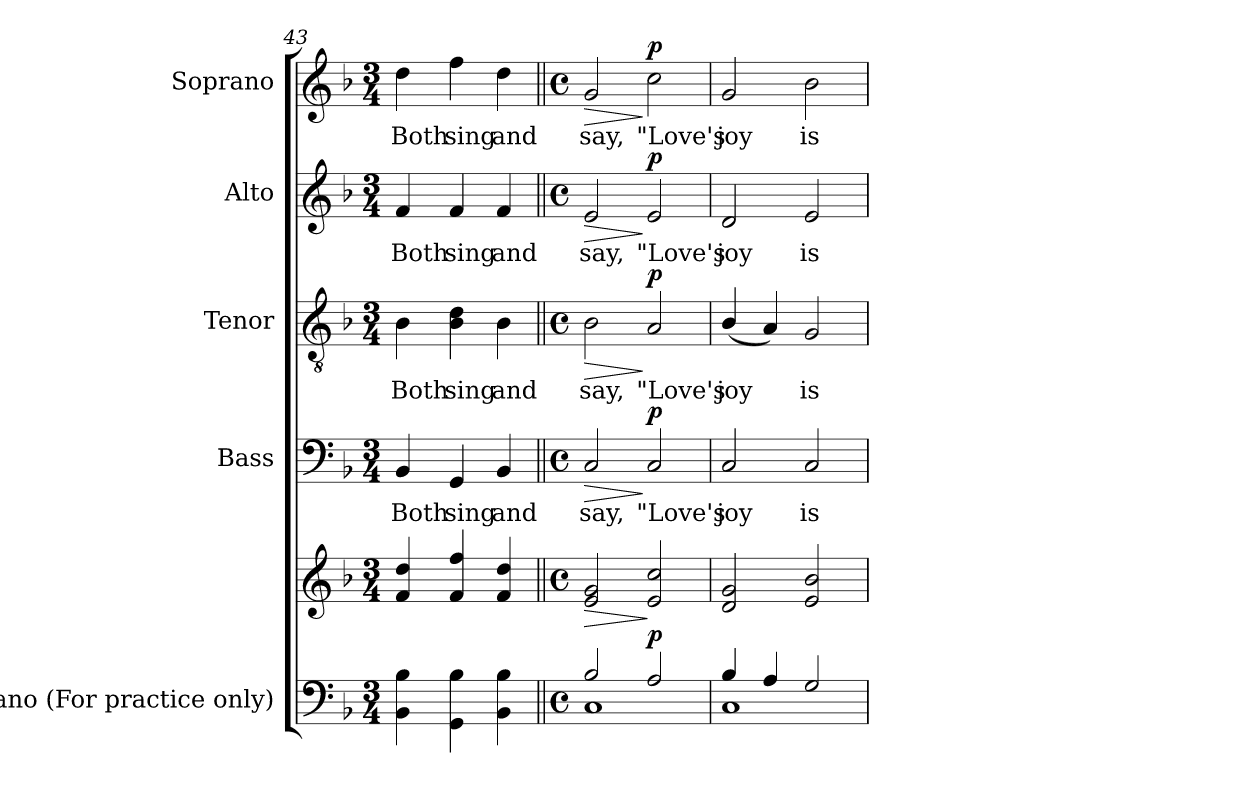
**kern	**kern	**dynam	**kern	**text	**dynam	**kern	**text	**dynam	**kern	**text	**dynam	**kern	**text	**dynam
*part5	*part5	*part5	*part4	*part4	*part4	*part3	*part3	*part3	*part2	*part2	*part2	*part1	*part1	*part1
*staff6	*staff5	*staff5/6	*staff4	*staff4	*staff4	*staff3	*staff3	*staff3	*staff2	*staff2	*staff2	*staff1	*staff1	*staff1
*I"Piano (For practice only)	*	*	*I"Bass	*	*	*I"Tenor	*	*	*I"Alto	*	*	*I"Soprano	*	*
*I'Pno.	*	*	*I'B.	*	*	*I'T.	*	*	*I'A.	*	*	*I'S.	*	*
*clefF4	*clefG2	*	*clefF4	*	*	*clefGv2	*	*	*clefG2	*	*	*clefG2	*	*
*	*	*	*	*	*	*ITrd7c12	*	*	*	*	*	*	*	*
*k[b-]	*k[b-]	*	*k[b-]	*	*	*k[b-]	*	*	*k[b-]	*	*	*k[b-]	*	*
*F:	*F:	*	*F:	*	*	*F:	*	*	*F:	*	*	*F:	*	*
*M3/4	*M3/4	*	*M3/4	*	*	*M3/4	*	*	*M3/4	*	*	*M3/4	*	*
=43	=43	=43	=43	=43	=43	=43	=43	=43	=43	=43	=43	=43	=43	=43
!	!	!	!	!LO:LY:b:color=#000000	!	!	!	!	!	!	!	!	!	!
!	!	!	!	!	!	!	!LO:LY:b:color=#000000	!	!	!	!	!	!	!
!	!	!	!	!	!	!	!	!	!	!LO:LY:b:color=#000000	!	!	!	!
!	!	!	!	!	!	!	!	!	!	!	!	!	!LO:LY:b:color=#000000	!
4BB-i\ 4B-i	4fi/ 4ddi	.	4BB-i/	Both	.	4BB-i\	Both	.	4fi/	Both	.	4ddi\	Both	.
!	!	!	!	!LO:LY:b:color=#000000	!	!	!	!	!	!	!	!	!	!
!	!	!	!	!	!	!	!LO:LY:b:color=#000000	!	!	!	!	!	!	!
!	!	!	!	!	!	!	!	!	!	!LO:LY:b:color=#000000	!	!	!	!
!	!	!	!	!	!	!	!	!	!	!	!	!	!LO:LY:b:color=#000000	!
4GGi\ 4B-i	4fi/ 4ffi	.	4GGi/	sing	.	4BB-i\ 4Di	sing	.	4fi/	sing	.	4ffi\	sing	.
!	!	!	!	!LO:LY:b:color=#000000	!	!	!	!	!	!	!	!	!	!
!	!	!	!	!	!	!	!LO:LY:b:color=#000000	!	!	!	!	!	!	!
!	!	!	!	!	!	!	!	!	!	!LO:LY:b:color=#000000	!	!	!	!
!	!	!	!	!	!	!	!	!	!	!	!	!	!LO:LY:b:color=#000000	!
4BB-i\ 4B-i	4fi/ 4ddi	.	4BB-i/	and	.	4BB-i\	and	.	4fi/	and	.	4ddi\	and	.
=44||	=44||	=44||	=44||	=44||	=44||	=44||	=44||	=44||	=44||	=44||	=44||	=44||	=44||	=44||
*M4/4	*M4/4	*	*M4/4	*	*	*M4/4	*	*	*M4/4	*	*	*M4/4	*	*
*met(c)	*met(c)	*	*met(c)	*	*	*met(c)	*	*	*met(c)	*	*	*met(c)	*	*
*^	*	*	*	*	*	*	*	*	*	*	*	*	*	*
!	!	!	!LO:HP:b	!	!	!	!	!	!	!	!	!	!	!	!
!	!	!	!	!	!LO:LY:b:color=#000000	!LO:HP:b	!	!	!	!	!	!	!	!	!
!	!	!	!	!	!	!	!	!LO:LY:b:color=#000000	!LO:HP:b	!	!	!	!	!	!
!	!	!	!	!	!	!	!	!	!	!	!LO:LY:b:color=#000000	!LO:HP:b	!	!	!
!	!	!	!	!	!	!	!	!	!	!	!	!	!	!LO:LY:b:color=#000000	!LO:HP:b
2B-i/	1Ci	2ei/ 2gi	>	2Ci/	say,	>	2BB-i\	say,	>	2ei/	say,	>	2gi/	say,	>
!	!	!	!	!	!LO:LY:b:color=#000000	!	!	!	!	!	!	!	!	!	!
!	!	!	!	!	!	!	!	!LO:LY:b:color=#000000	!	!	!	!	!	!	!
!	!	!	!	!	!	!	!	!	!	!	!LO:LY:b:color=#000000	!	!	!	!
!	!	!	!	!	!	!	!	!	!	!	!	!	!	!LO:LY:b:color=#000000	!
2Ai/	.	2ei/ 2cci	] p	2Ci/	"Love's	] p	2AAi/	"Love's	] p	2ei/	"Love's	] p	2cci\	"Love's	] p
=45	=45	=45	=45	=45	=45	=45	=45	=45	=45	=45	=45	=45	=45	=45	=45
!	!	!	!	!	!LO:LY:b:color=#000000	!	!	!	!	!	!	!	!	!	!
!	!	!	!	!	!	!	!	!LO:LY:b:color=#000000	!	!	!	!	!	!	!
!	!	!	!	!	!	!	!	!	!	!	!LO:LY:b:color=#000000	!	!	!	!
!	!	!	!	!	!	!	!	!	!	!	!	!	!	!LO:LY:b:color=#000000	!
4B-i/	1Ci	2di/ 2gi	.	2Ci/	joy	.	(4BB-i/	joy	.	2di/	joy	.	2gi/	joy	.
4Ai/	.	.	.	.	.	.	4AAi/)	.	.	.	.	.	.	.	.
!	!	!	!	!	!LO:LY:b:color=#000000	!	!	!	!	!	!	!	!	!	!
!	!	!	!	!	!	!	!	!LO:LY:b:color=#000000	!	!	!	!	!	!	!
!	!	!	!	!	!	!	!	!	!	!	!LO:LY:b:color=#000000	!	!	!	!
!	!	!	!	!	!	!	!	!	!	!	!	!	!	!LO:LY:b:color=#000000	!
2Gi/	.	2ei/ 2b-i	.	2Ci/	is	.	2GGi/	is	.	2ei/	is	.	2b-i\	is	.
*v	*v	*	*	*	*	*	*	*	*	*	*	*	*	*	*
=	=	=	=	=	=	=	=	=	=	=	=	=	=	=
*-	*-	*-	*-	*-	*-	*-	*-	*-	*-	*-	*-	*-	*-	*-
